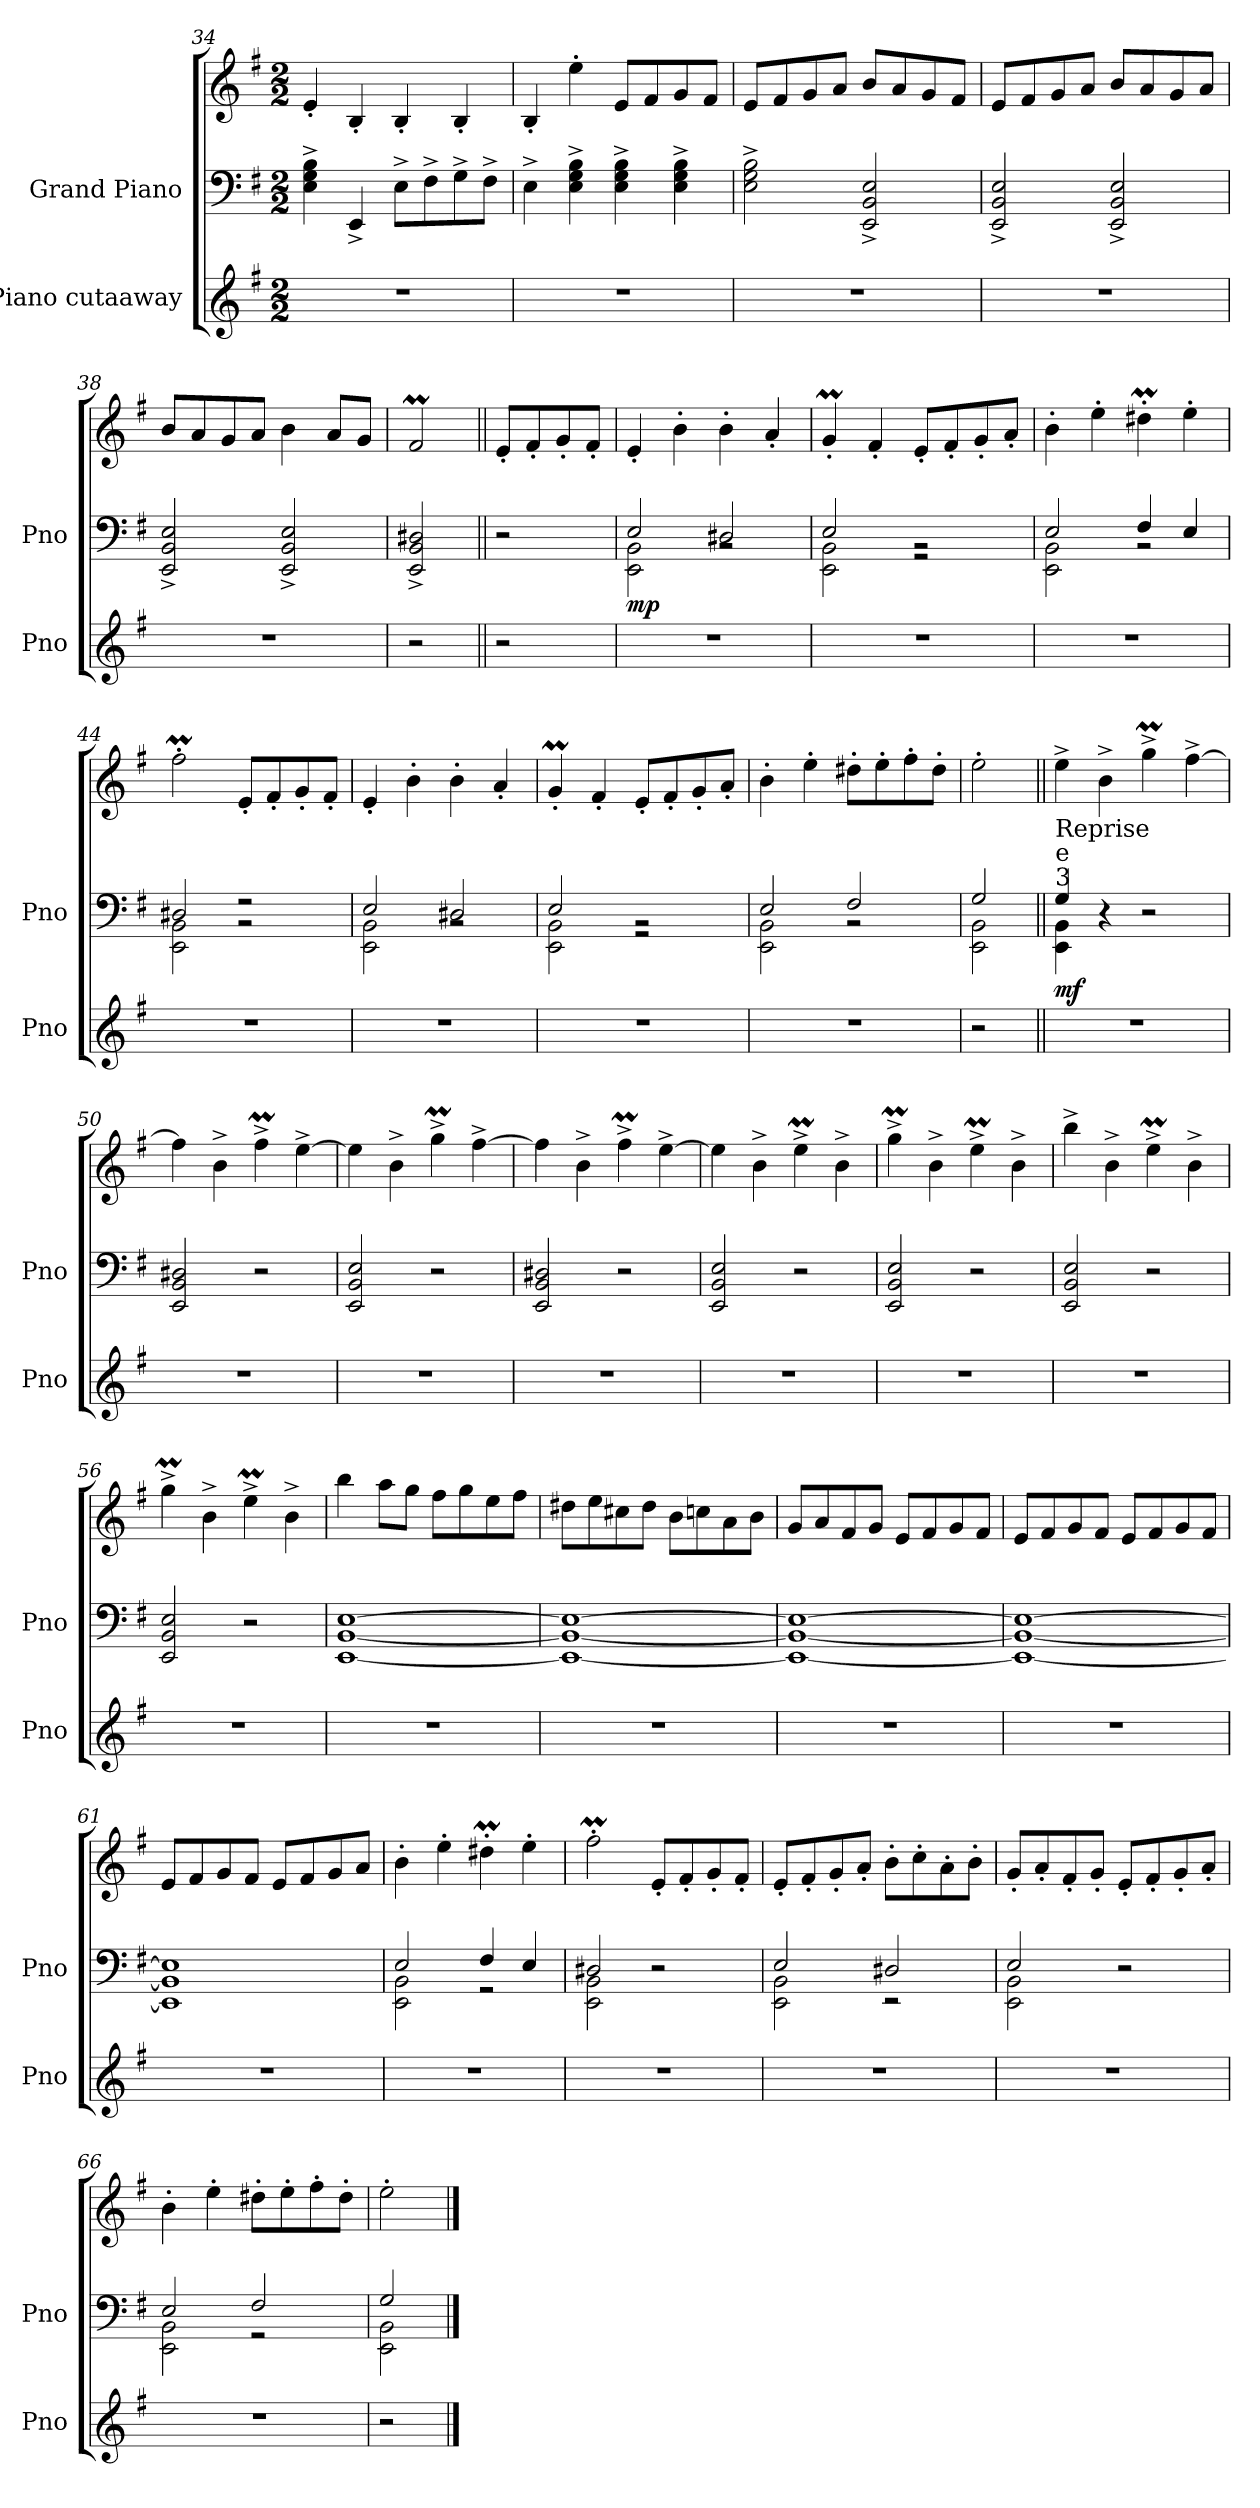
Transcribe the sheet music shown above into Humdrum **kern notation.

**kern	**kern	**kern	**dynam
*part2	*part1	*part1	*part1
*staff3	*staff2	*staff1	*staff1/2
*I"Piano cutaaway	*I"Grand Piano	*	*
*I'Pno	*I'Pno	*	*
*clefG2	*clefF4	*clefG2	*
*k[f#]	*k[f#]	*k[f#]	*
*M2/2	*M2/2	*M2/2	*
=34	=34	=34	=34
1r	4E\^ 4G\^ 4B\^	4e'/	.
.	4EE^/	4B'/	.
.	8E^\L	4B'/	.
.	8F#^\	.	.
.	8G^\	4B'/	.
.	8F#^\J	.	.
!!LO:LB:g=z
=35	=35	=35	=35
1r	4E^\	4B'/	.
.	4E\^ 4G\^ 4B\^	4ee'\	.
.	4E\^ 4G\^ 4B\^	8e/L	.
.	.	8f#/	.
.	4E\^ 4G\^ 4B\^	8g/	.
.	.	8f#/J	.
=36	=36	=36	=36
1r	2E\^ 2G\^ 2B\^	8e/L	.
.	.	8f#/	.
.	.	8g/	.
.	.	8a/J	.
.	2EE/^ 2BB/^ 2E/^	8b/L	.
.	.	8a/	.
.	.	8g/	.
.	.	8f#/J	.
=37	=37	=37	=37
1r	2EE/^ 2BB/^ 2E/^	8e/L	.
.	.	8f#/	.
.	.	8g/	.
.	.	8a/J	.
.	2EE/^ 2BB/^ 2E/^	8b/L	.
.	.	8a/	.
.	.	8g/	.
.	.	8a/J	.
=38	=38	=38	=38
1r	2EE/^ 2BB/^ 2E/^	8b/L	.
.	.	8a/	.
.	.	8g/	.
.	.	8a/J	.
.	2EE/^ 2BB/^ 2E/^	4b\	.
.	.	8a/L	.
.	.	8g/J	.
=39	=39	=39	=39
2r	2EE/^ 2BB/^ 2D#X/^	2f#m/	.
=40||	=40||	=40||	=40||
2r	2r	8e'/L	.
.	.	8f#'/	.
.	.	8g'/	.
.	.	8f#'/J	.
=41	=41	=41	=41
*	*^	*	*
!	!	!	!	!LO:DY:b=2
1r	2E/	2EE\ 2BB\	4e'/	mp
.	.	.	4b'\	.
.	2D#X/	2rBB	4b'\	.
.	.	.	4a'/	.
!!LO:PB:g=z
=42	=42	=42	=42	=42
1r	2E/	2EE\ 2BB\	4gM'/	.
.	.	.	4f#'/	.
.	2rGG	2rBB	8e'/L	.
.	.	.	8f#'/	.
.	.	.	8g'/	.
.	.	.	8a'/J	.
=43	=43	=43	=43	=43
1r	2E/	2EE\ 2BB\	4b'\	.
.	.	.	4ee'\	.
.	4F#/	2rBB	4dd#Xm'\	.
.	4E/	.	4ee'\	.
=44	=44	=44	=44	=44
1r	2D#X/	2EE\ 2BB\	2ff#m'\	.
.	2r	2rBB	8e'/L	.
.	.	.	8f#'/	.
.	.	.	8g'/	.
.	.	.	8f#'/J	.
=45	=45	=45	=45	=45
1r	2E/	2EE\ 2BB\	4e'/	.
.	.	.	4b'\	.
.	2D#X/	2rBB	4b'\	.
.	.	.	4a'/	.
=46	=46	=46	=46	=46
1r	2E/	2EE\ 2BB\	4gM'/	.
.	.	.	4f#'/	.
.	2rGG	2rBB	8e'/L	.
.	.	.	8f#'/	.
.	.	.	8g'/	.
.	.	.	8a'/J	.
=47	=47	=47	=47	=47
1r	2E/	2EE\ 2BB\	4b'\	.
.	.	.	4ee'\	.
.	2F#/	2rBB	8dd#X'\L	.
.	.	.	8ee'\	.
.	.	.	8ff#'\	.
.	.	.	8dd#'\J	.
=48	=48	=48	=48	=48
2r	2G/	2EE\ 2BB\	2ee'\	.
=49||	=49||	=49||	=49||	=49||
!	!LO:TX:a:t=3	!	!	!
!	!LO:TX:a:t=e	!	!	!
!	!LO:TX:a:t=Reprise	!	!	!
!	!	!	!	!LO:DY:b=2
1r	4G/	4EE\ 4BB\	4ee^\	mf
.	4r	4ryy	4b^\	.
.	2r	2ryy	4ggM^\	.
.	.	.	[4ff#^\	.
*	*v	*v	*	*
!!LO:LB:g=z
=50	=50	=50	=50
1r	2EE/ 2BB/ 2D#X/	4ff#\]	.
.	.	4b^\	.
.	2r	4ff#m^\	.
.	.	[4ee^\	.
=51	=51	=51	=51
1r	2EE/ 2BB/ 2E/	4ee\]	.
.	.	4b^\	.
.	2r	4ggM^\	.
.	.	[4ff#^\	.
=52	=52	=52	=52
1r	2EE/ 2BB/ 2D#X/	4ff#\]	.
.	.	4b^\	.
.	2r	4ff#m^\	.
.	.	[4ee^\	.
=53	=53	=53	=53
1r	2EE/ 2BB/ 2E/	4ee\]	.
.	.	4b^\	.
.	2r	4eeM^\	.
.	.	4b^\	.
=54	=54	=54	=54
1r	2EE/ 2BB/ 2E/	4ggM^\	.
.	.	4b^\	.
.	2r	4eeM^\	.
.	.	4b^\	.
=55	=55	=55	=55
1r	2EE/ 2BB/ 2E/	4bb^\	.
.	.	4b^\	.
.	2r	4eeM^\	.
.	.	4b^\	.
=56	=56	=56	=56
1r	2EE/ 2BB/ 2E/	4ggM^\	.
.	.	4b^\	.
.	2r	4eeM^\	.
.	.	4b^\	.
!!LO:LB:g=z
=57	=57	=57	=57
1r	[1EE [1BB [1E	4bb\	.
.	.	8aa\L	.
.	.	8gg\J	.
.	.	8ff#\L	.
.	.	8gg\	.
.	.	8ee\	.
.	.	8ff#\J	.
=58	=58	=58	=58
1r	1EE_ 1BB_ 1E_	8dd#X\L	.
.	.	8ee\	.
.	.	8cc#X\	.
.	.	8dd#\J	.
.	.	8b\L	.
.	.	8ccn\	.
.	.	8a\	.
.	.	8b\J	.
=59	=59	=59	=59
1r	1EE_ 1BB_ 1E_	8g/L	.
.	.	8a/	.
.	.	8f#/	.
.	.	8g/J	.
.	.	8e/L	.
.	.	8f#/	.
.	.	8g/	.
.	.	8f#/J	.
=60	=60	=60	=60
1r	1EE_ 1BB_ 1E_	8e/L	.
.	.	8f#/	.
.	.	8g/	.
.	.	8f#/J	.
.	.	8e/L	.
.	.	8f#/	.
.	.	8g/	.
.	.	8f#/J	.
=61	=61	=61	=61
1r	1EE] 1BB] 1E]	8e/L	.
.	.	8f#/	.
.	.	8g/	.
.	.	8f#/J	.
.	.	8e/L	.
.	.	8f#/	.
.	.	8g/	.
.	.	8a/J	.
!!LO:LB:g=z
=62	=62	=62	=62
*	*^	*	*
1r	2E/	2EE\ 2BB\	4b'\	.
.	.	.	4ee'\	.
.	4F#/	2r	4dd#Xm'\	.
.	4E/	.	4ee'\	.
=63	=63	=63	=63	=63
1r	2D#X/	2EE\ 2BB\	2ff#m'\	.
.	2r	2ryy	8e'/L	.
.	.	.	8f#'/	.
.	.	.	8g'/	.
.	.	.	8f#'/J	.
=64	=64	=64	=64	=64
1r	2E/	2EE\ 2BB\	8e'/L	.
.	.	.	8f#'/	.
.	.	.	8g'/	.
.	.	.	8a'/J	.
.	2D#X/	2r	8b'\L	.
.	.	.	8cc'\	.
.	.	.	8a'\	.
.	.	.	8b'\J	.
=65	=65	=65	=65	=65
1r	2E/	2EE\ 2BB\	8g'/L	.
.	.	.	8a'/	.
.	.	.	8f#'/	.
.	.	.	8g'/J	.
.	2r	2ryy	8e'/L	.
.	.	.	8f#'/	.
.	.	.	8g'/	.
.	.	.	8a'/J	.
=66	=66	=66	=66	=66
1r	2E/	2EE\ 2BB\	4b'\	.
.	.	.	4ee'\	.
.	2F#/	2r	8dd#X'\L	.
.	.	.	8ee'\	.
.	.	.	8ff#'\	.
.	.	.	8dd#'\J	.
=67	=67	=67	=67	=67
2r	2G/	2EE\ 2BB\	2ee'\	.
*	*v	*v	*	*
==	==	==	==
*-	*-	*-	*-
